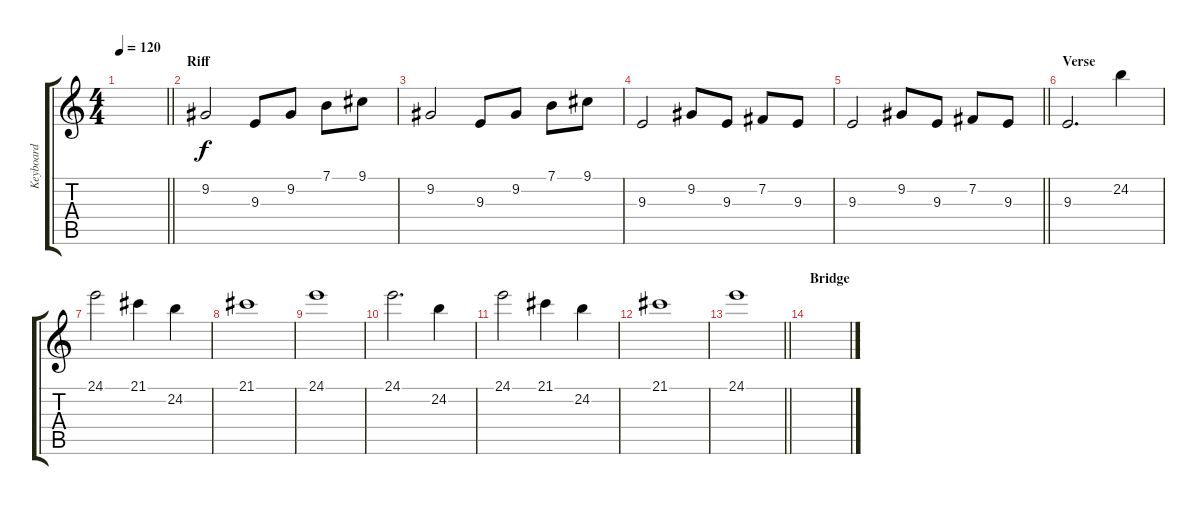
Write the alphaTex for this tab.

\track ("Keyboard" "Keyboard") {instrument fx4atmosphere}
\staff {score tabs}
\tuning (E4 B3 G3 D3 A2 E2) {hide}
\ts (4 4)
\tempo 120
\clef g2
\barLineRight lightlight
\ks c
|
\section ("" "Riff")
9.2.2 9.3.8 9.2.8 7.1.8 9.1.8 |
9.2.2 9.3.8 9.2.8 7.1.8 9.1.8 |
9.3.2 9.2.8 9.3.8 7.2.8 9.3.8 |
\barLineRight lightlight
9.3.2 9.2.8 9.3.8 7.2.8 9.3.8 |
\section ("" "Verse")
9.3.2{d} 24.2.4{volume 6 instrument blownbottle} |
24.1.2 21.1.4 24.2.4 |
21.1.1 |
24.1.1 |
24.1.2{d} 24.2.4 |
24.1.2 21.1.4 24.2.4 |
21.1.1 |
\barLineRight lightlight
24.1.1 |
\section ("" "Bridge")
